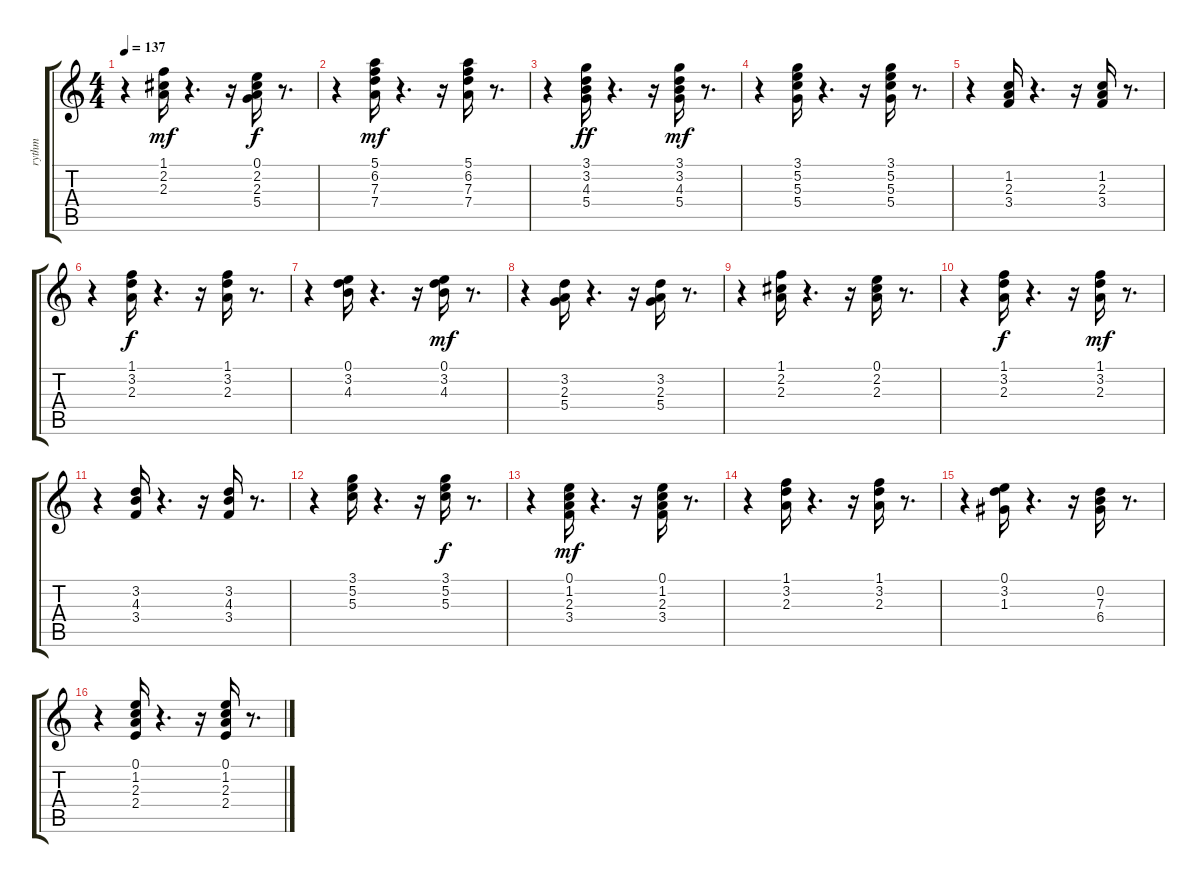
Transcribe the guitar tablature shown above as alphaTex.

\track ("rythm" "rythm") {instrument acousticguitarsteel}
\staff {score tabs}
\tuning (E4 B3 G3 D3 A2 E2) {hide}
\ts (4 4)
\tempo 137
\clef g2
\ks c
r.4{dy mf} (1.1 2.2 2.3).16 r.4{d} r.16 (0.1 2.2 2.3 5.4).16{dy f} r.8{d} |
r.4 (5.1 6.2 7.3 7.4).16{dy mf} r.4{d} r.16 (5.1 6.2 7.3 7.4).16 r.8{d} |
r.4 (3.1 3.2 4.3 5.4).16{dy ff} r.4{d} r.16 (3.1 3.2 4.3 5.4).16{dy mf} r.8{d} |
r.4 (3.1 5.2 5.3 5.4).16 r.4{d} r.16 (3.1 5.2 5.3 5.4).16 r.8{d} |
r.4 (1.2 2.3 3.4).16 r.4{d} r.16 (1.2 2.3 3.4).16 r.8{d} |
r.4 (1.1 3.2 2.3).16{dy f} r.4{d} r.16 (1.1 3.2 2.3).16 r.8{d} |
r.4 (0.1 3.2 4.3).16 r.4{d} r.16 (0.1 3.2 4.3).16{dy mf} r.8{d} |
r.4 (3.2 2.3 5.4).16 r.4{d} r.16 (3.2 2.3 5.4).16 r.8{d} |
r.4 (1.1 2.2 2.3).16 r.4{d} r.16 (0.1 2.2 2.3).16 r.8{d} |
r.4 (1.1 3.2 2.3).16{dy f} r.4{d} r.16 (1.1 3.2 2.3).16{dy mf} r.8{d} |
r.4 (3.2 4.3 3.4).16 r.4{d} r.16 (3.2 4.3 3.4).16 r.8{d} |
r.4 (3.1 5.2 5.3).16 r.4{d} r.16 (3.1 5.2 5.3).16{dy f} r.8{d} |
r.4 (0.1 1.2 2.3 3.4).16{dy mf} r.4{d} r.16 (0.1 1.2 2.3 3.4).16 r.8{d} |
r.4 (1.1 3.2 2.3).16 r.4{d} r.16 (1.1 3.2 2.3).16 r.8{d} |
r.4 (0.1 3.2 1.3).16 r.4{d} r.16 (0.2 7.3 6.4).16 r.8{d} |
r.4 (0.1 1.2 2.3 2.4).16 r.4{d} r.16 (0.1 1.2 2.3 2.4).16 r.8{d}
